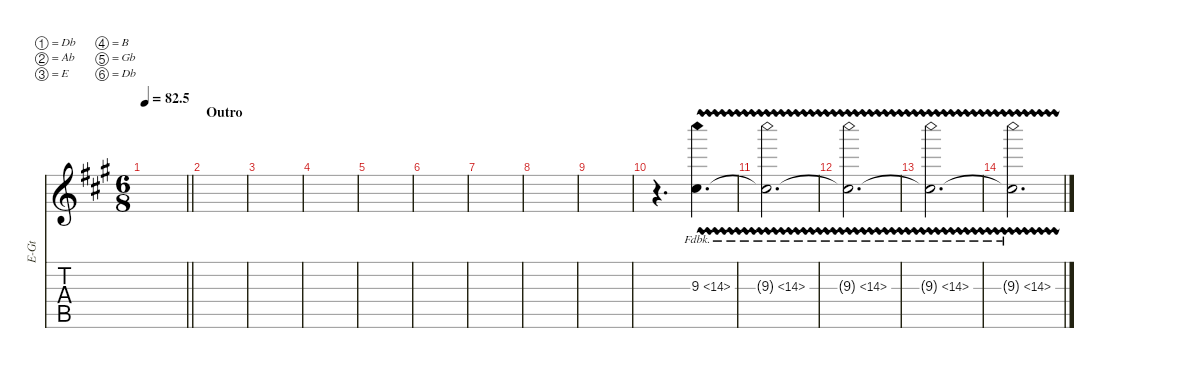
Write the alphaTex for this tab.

\defaultSystemsLayout 4
\hideDynamics
\bracketExtendMode nobrackets
\otherSystemsTrackNameOrientation horizontal
\track ("Guitar4" "E-Gt") {defaultSystemsLayout 8 instrument overdrivenguitar}
\staff {score tabs}
\tuning (Db4 Ab3 E3 B2 Gb2 Db2)
\ts (6 8)
\tempo
82.5
\accidentals auto
\clef g2
\ottava regular
\simile none
\barLineRight lightlight
\ks a
|
\section ("" "Outro")
|
|
|
|
|
|
|
|
r.4{d beam Down} 9.3{fh 5 vw acc #}.4{d beam Down} |
9.3{fh 5 vw t acc #}.2{d beam Down} |
9.3{fh 5 vw t acc #}.2{d beam Down} |
9.3{fh 5 vw t acc #}.2{d beam Down} |
9.3{fh 5 vw t acc #}.2{d beam Down}
